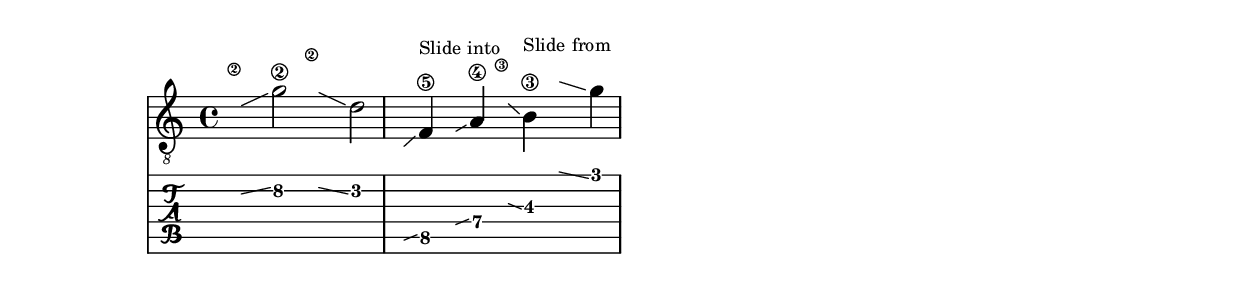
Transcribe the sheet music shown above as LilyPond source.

\version "2.16.0"

\header {
  lsrtags = "fretted-strings"

  texidoc = "
Unlike glissandos, slides may go from an imprecise point of the
fretboard to a specific fret. A good way to do that is to add a grace
hidden note before the note which is actually played, as demonstrated
in the following example.
"
  doctitle = "Guitar slides"
}

%% Hide fret number: useful to draw slide into/from a casual point of
%% the fretboard.
hideFretNumber = {
  \once \override TabNoteHead #'transparent = ##t
  \once \override NoteHead #'transparent = ##t
  \once \override Stem #'transparent = ##t
  \once \override Flag #'transparent = ##t
  \once \override NoteHead #'no-ledgers = ##t
  \once \override Glissando #'(bound-details left padding) = #0.3
}

music= \relative c' {
  \grace { \hideFretNumber d8\2 \glissando s2 } g2\2
  \grace { \hideFretNumber g8\2 \glissando s2 } d2 |

  \grace { \hideFretNumber c,8 \glissando s } f4\5^\markup \tiny { Slide into }
  \grace { \hideFretNumber f8 \glissando s } a4\4
  \grace { \hideFretNumber e'8\3 \glissando s } b4\3^\markup \tiny { Slide from }
  \grace { \hideFretNumber b'8 \glissando s2 } g4 |
}

\score {
  <<
    \new Staff {
      \clef "G_8"
      \music
    }
    \new TabStaff {
      \music
    }
  >>
}
